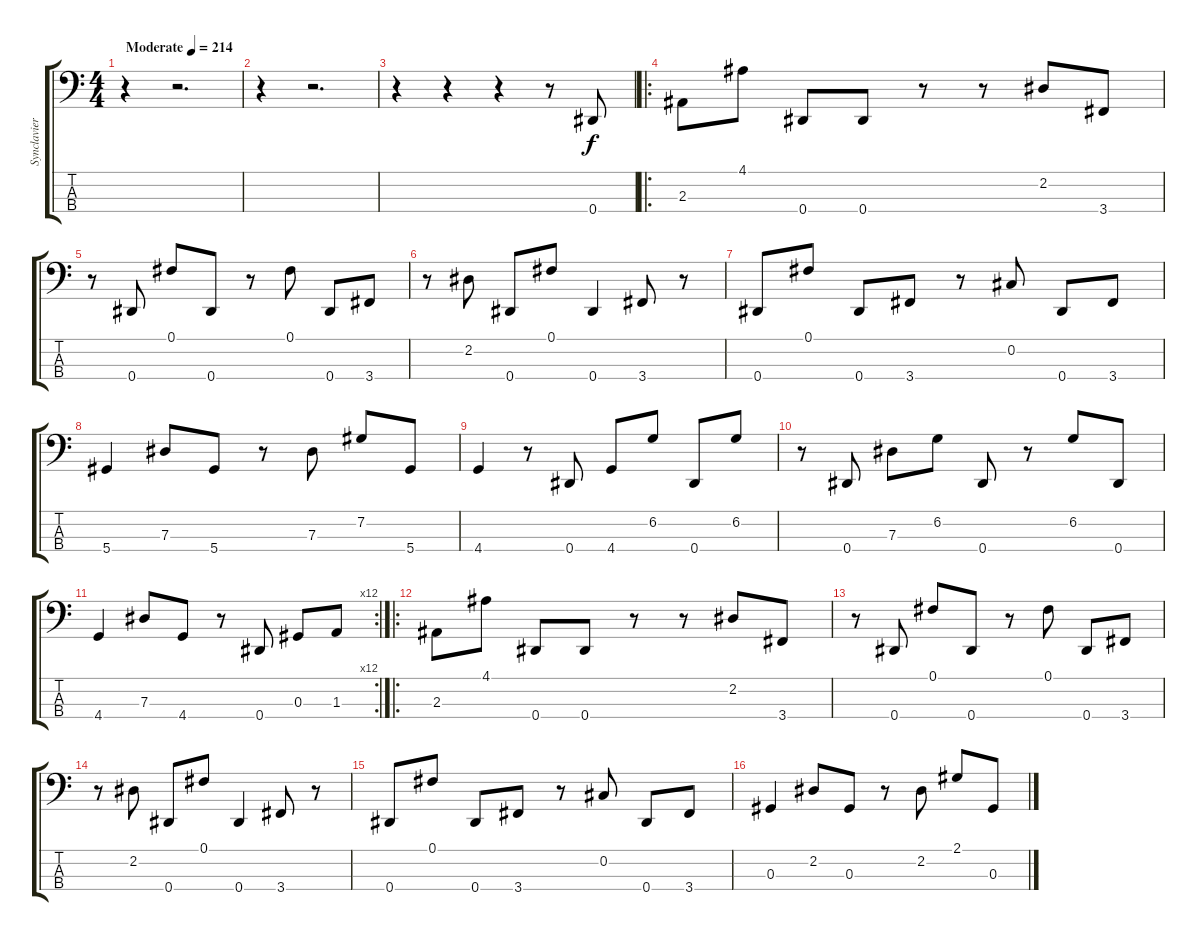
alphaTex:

\track ("Synclavier" "Synclavier") {instrument synthbass2}
\staff {score tabs}
\tuning (Gb2 Db2 Ab1 Eb1) {hide}
\ts (4 4)
\tempo (214 "Moderate")
\clef f4
\ks c
r.4{dy f instrument synthbass2} r.2{d} |
r.4 r.2{d} |
r.4 r.4 r.4 r.8 0.4.8 |
\ro
2.3.8 4.1.8 0.4.8 0.4.8 r.8 r.8 2.2.8 3.4.8 |
r.8 0.4.8 0.1.8 0.4.8 r.8 0.1.8 0.4.8 3.4.8 |
r.8 2.2.8 0.4.8 0.1.8 0.4.4 3.4.8 r.8 |
0.4.8 0.1.8 0.4.8 3.4.8 r.8 0.2.8 0.4.8 3.4.8 |
5.4.4 7.3.8 5.4.8 r.8 7.3.8 7.2.8 5.4.8 |
4.4.4 r.8 0.4.8 4.4.8 6.2.8 0.4.8 6.2.8 |
r.8 0.4.8 7.3.8 6.2.8 0.4.8 r.8 6.2.8 0.4.8 |
\rc 12
4.4.4 7.3.8 4.4.8 r.8 0.4.8 0.3.8 1.3.8 |
\ro
2.3.8 4.1.8 0.4.8 0.4.8 r.8 r.8 2.2.8 3.4.8 |
r.8 0.4.8 0.1.8 0.4.8 r.8 0.1.8 0.4.8 3.4.8 |
r.8 2.2.8 0.4.8 0.1.8 0.4.4 3.4.8 r.8 |
0.4.8 0.1.8 0.4.8 3.4.8 r.8 0.2.8 0.4.8 3.4.8 |
0.3.4 2.2.8 0.3.8 r.8 2.2.8 2.1.8 0.3.8
